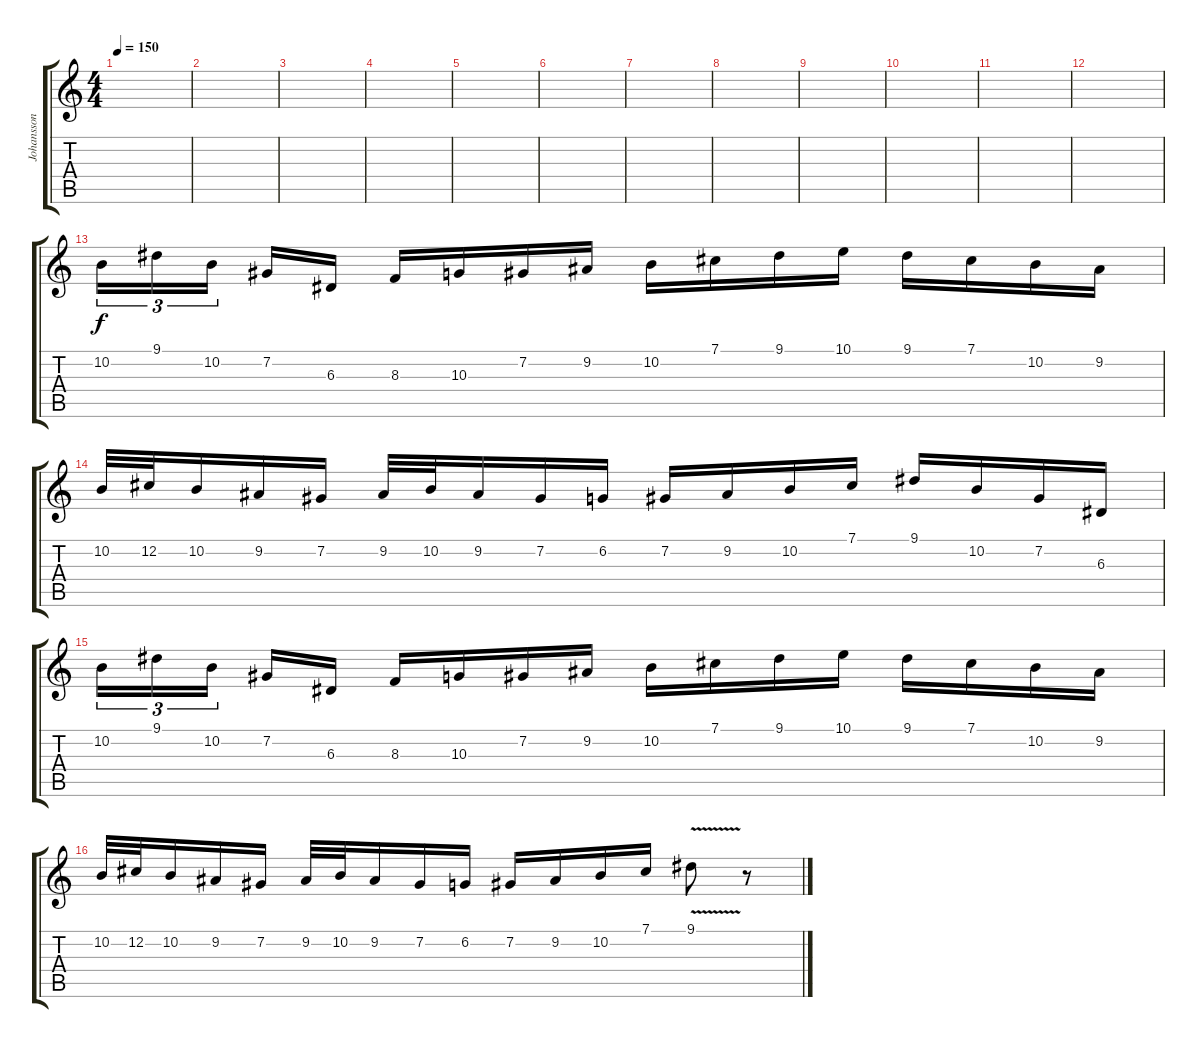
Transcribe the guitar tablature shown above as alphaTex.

\track ("Johansson 2" "Johansson ") {instrument lead1square}
\staff {score tabs}
\tuning (Gb4 Db4 A3 E3 B2 Gb2) {hide}
\ts (4 4)
\tempo 150
\clef g2
\ks c
|
|
|
|
|
|
|
|
|
|
|
|
10.2.16{tu (3 2)} 9.1.16{tu (3 2)} 10.2.16{tu (3 2)} 7.2.16 6.3.16 8.3.16 10.3.16 7.2.16 9.2.16 10.2.16 7.1.16 9.1.16 10.1.16 9.1.16 7.1.16 10.2.16 9.2.16 |
10.2.32 12.2.32 10.2.16 9.2.16 7.2.16 9.2.32 10.2.32 9.2.16 7.2.16 6.2.16 7.2.16 9.2.16 10.2.16 7.1.16 9.1.16 10.2.16 7.2.16 6.3.16 |
10.2.16{tu (3 2)} 9.1.16{tu (3 2)} 10.2.16{tu (3 2)} 7.2.16 6.3.16 8.3.16 10.3.16 7.2.16 9.2.16 10.2.16 7.1.16 9.1.16 10.1.16 9.1.16 7.1.16 10.2.16 9.2.16 |
10.2.32 12.2.32 10.2.16 9.2.16 7.2.16 9.2.32 10.2.32 9.2.16 7.2.16 6.2.16 7.2.16 9.2.16 10.2.16 7.1.16 9.1{v}.8 r.8
